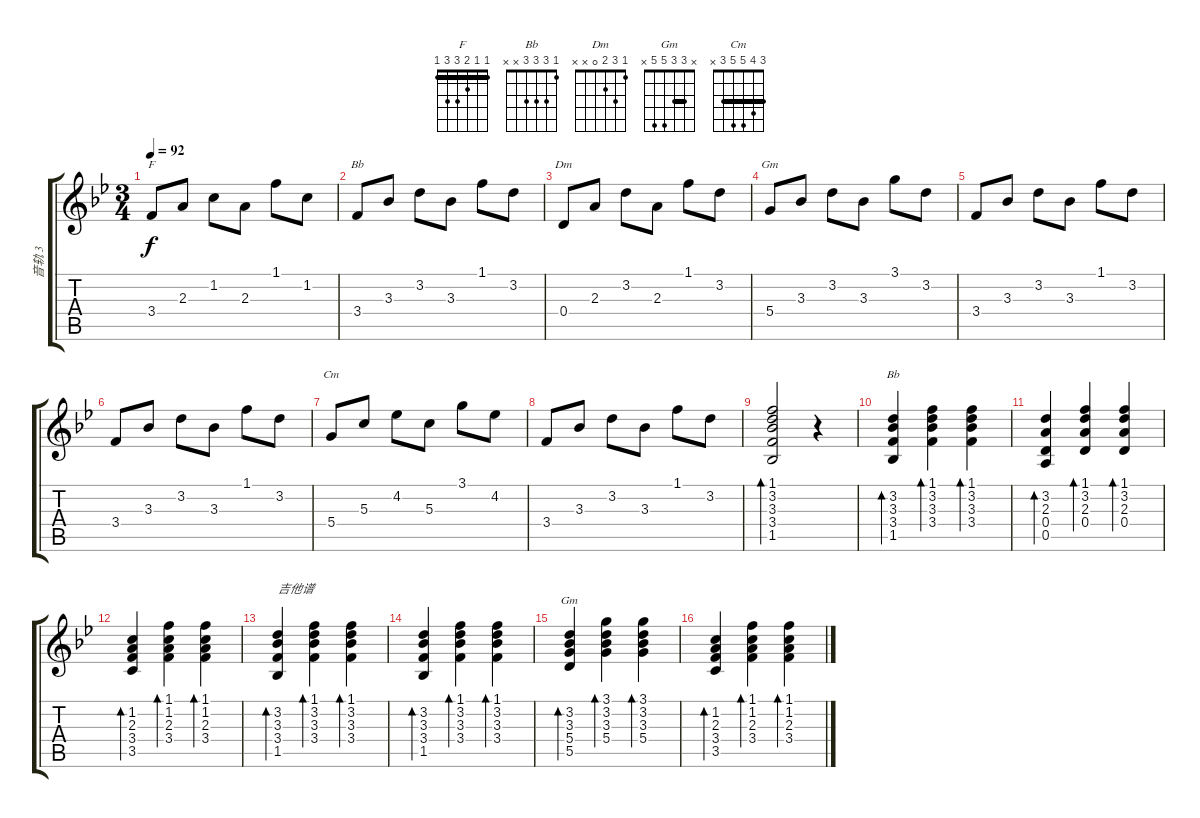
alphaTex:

\track ("音轨 3" "音轨 3") {instrument acousticguitarsteel}
\staff {score tabs}
\tuning (E4 B3 G3 D3 A2 E2) {hide}
\chord ("F" 1 1 2 3 3 1) {barre 1}
\chord ("Bb" 1 3 3 3 1 x) {barre 1}
\chord ("Dm" 1 3 2 0 x x)
\chord ("Gm" 3 3 3 5 5 3) {barre 3}
\chord ("Cm" 3 4 5 5 3 x) {barre 3}
\chord ("Bb" 1 3 3 3 x x)
\chord ("Gm" x 3 3 5 5 x) {barre 3}
\ts (3 4)
\tempo 92
\clef g2
\ks bb
3.4.8{ch "F" dy f} 2.3.8 1.2.8 2.3.8 1.1.8 1.2.8 |
3.4.8{ch "Bb"} 3.3.8 3.2.8 3.3.8 1.1.8 3.2.8 |
0.4.8{ch "Dm"} 2.3.8 3.2.8 2.3.8 1.1.8 3.2.8 |
5.4.8{ch "Gm"} 3.3.8 3.2.8 3.3.8 3.1.8 3.2.8 |
3.4.8 3.3.8 3.2.8 3.3.8 1.1.8 3.2.8 |
3.4.8 3.3.8 3.2.8 3.3.8 1.1.8 3.2.8 |
5.4.8{ch "Cm"} 5.3.8 4.2.8 5.3.8 3.1.8 4.2.8 |
3.4.8 3.3.8 3.2.8 3.3.8 1.1.8 3.2.8 |
(1.1 3.2 3.3 3.4 1.5).2{bd 240} r.4 |
(3.2 3.3 3.4 1.5).4{bd 60 ch "Bb"} (1.1 3.2 3.3 3.4).4{bd 60} (1.1 3.2 3.3 3.4).4{bd 60} |
(3.2 2.3 0.4 0.5).4{bd 60} (1.1 3.2 2.3 0.4).4{bd 60} (1.1 3.2 2.3 0.4).4{bd 60} |
(1.2 2.3 3.4 3.5).4{bd 60} (1.1 1.2 2.3 3.4).4{bd 60} (1.1 1.2 2.3 3.4).4{bd 60} |
(3.2 3.3 3.4 1.5).4{bd 60 txt "吉他谱"} (1.1 3.2 3.3 3.4).4{bd 60} (1.1 3.2 3.3 3.4).4{bd 60} |
(3.2 3.3 3.4 1.5).4{bd 60} (1.1 3.2 3.3 3.4).4{bd 60} (1.1 3.2 3.3 3.4).4{bd 60} |
(3.2 3.3 5.4 5.5).4{bd 60 ch "Gm"} (3.1 3.2 3.3 5.4).4{bd 60} (3.1 3.2 3.3 5.4).4{bd 60} |
(1.2 2.3 3.4 3.5).4{bd 60} (1.1 1.2 2.3 3.4).4{bd 60} (1.1 1.2 2.3 3.4).4{bd 60}
